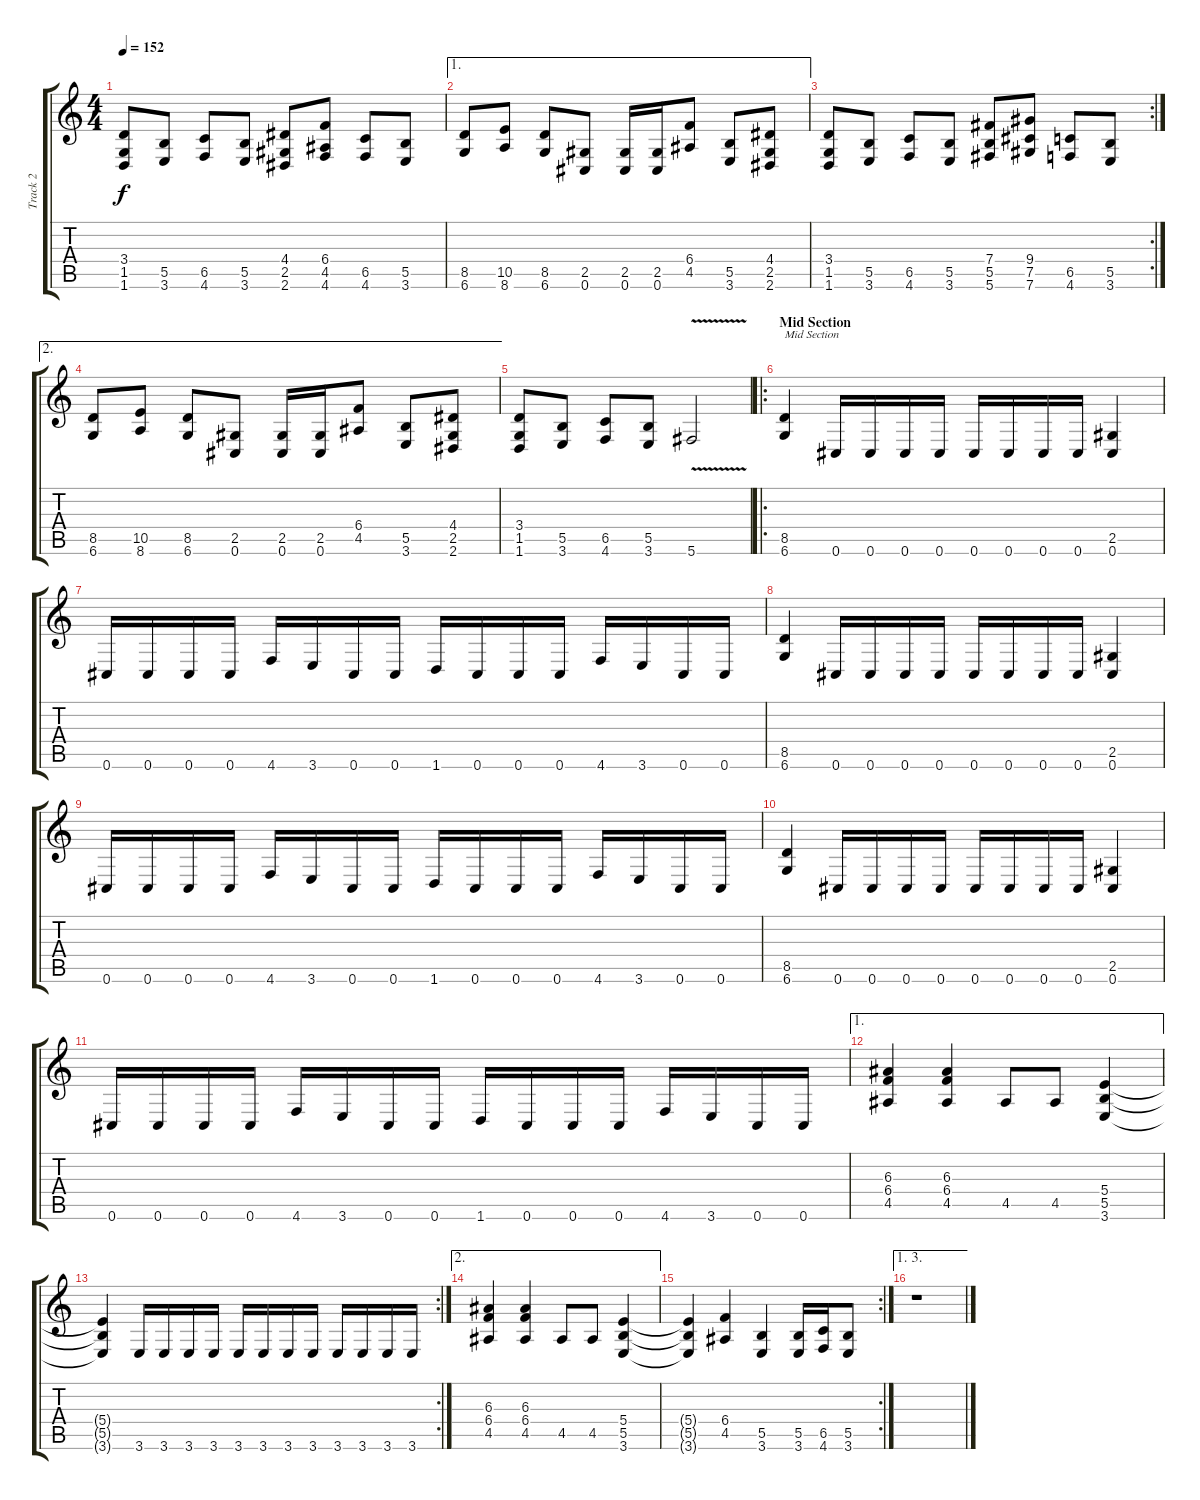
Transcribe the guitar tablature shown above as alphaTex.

\track ("Track 2" "Track 2") {instrument distortionguitar}
\staff {score tabs}
\tuning (Db4 Ab3 E3 B2 Gb2 Db2) {hide}
\ts (4 4)
\tempo 152
\clef g2
\ks c
(3.4 1.5 1.6).8{dy f} (5.5 3.6).8 (6.5 4.6).8 (5.5 3.6).8 (4.4 2.5 2.6).8 (6.4 4.5 4.6).8 (6.5 4.6).8 (5.5 3.6).8 |
\ae 1
(8.5 6.6).8 (10.5 8.6).8 (8.5 6.6).8 (2.5 0.6).8 (2.5 0.6).16 (2.5 0.6).16 (6.4 4.5).8 (5.5 3.6).8 (4.4 2.5 2.6).8 |
\rc 2
(3.4 1.5 1.6).8 (5.5 3.6).8 (6.5 4.6).8 (5.5 3.6).8 (7.4 5.5 5.6).8 (9.4 7.5 7.6).8 (6.5 4.6).8 (5.5 3.6).8 |
\ae 2
(8.5 6.6).8 (10.5 8.6).8 (8.5 6.6).8 (2.5 0.6).8 (2.5 0.6).16 (2.5 0.6).16 (6.4 4.5).8 (5.5 3.6).8 (4.4 2.5 2.6).8 |
(3.4 1.5 1.6).8 (5.5 3.6).8 (6.5 4.6).8 (5.5 3.6).8 5.6{v}.2 |
\ro
\section ("" "Mid Section")
(8.5 6.6).4{txt "Mid Section"} 0.6.16 0.6.16 0.6.16 0.6.16 0.6.16 0.6.16 0.6.16 0.6.16 (2.5 0.6).4 |
0.6.16 0.6.16 0.6.16 0.6.16 4.6.16 3.6.16 0.6.16 0.6.16 1.6.16 0.6.16 0.6.16 0.6.16 4.6.16 3.6.16 0.6.16 0.6.16 |
(8.5 6.6).4 0.6.16 0.6.16 0.6.16 0.6.16 0.6.16 0.6.16 0.6.16 0.6.16 (2.5 0.6).4 |
0.6.16 0.6.16 0.6.16 0.6.16 4.6.16 3.6.16 0.6.16 0.6.16 1.6.16 0.6.16 0.6.16 0.6.16 4.6.16 3.6.16 0.6.16 0.6.16 |
(8.5 6.6).4 0.6.16 0.6.16 0.6.16 0.6.16 0.6.16 0.6.16 0.6.16 0.6.16 (2.5 0.6).4 |
0.6.16 0.6.16 0.6.16 0.6.16 4.6.16 3.6.16 0.6.16 0.6.16 1.6.16 0.6.16 0.6.16 0.6.16 4.6.16 3.6.16 0.6.16 0.6.16 |
\ae 1
(6.3 6.4 4.5).4 (6.3 6.4 4.5).4 4.5.8 4.5.8 (5.4 5.5 3.6).4 |
\rc 2
(5.4{t} 5.5{t} 3.6{t}).4 3.6.16 3.6.16 3.6.16 3.6.16 3.6.16 3.6.16 3.6.16 3.6.16 3.6.16 3.6.16 3.6.16 3.6.16 |
\ae 2
(6.3 6.4 4.5).4 (6.3 6.4 4.5).4 4.5.8 4.5.8 (5.4 5.5 3.6).4 |
\rc 2
(5.4{t} 5.5{t} 3.6{t}).4 (6.4 4.5).4 (5.5 3.6).4 (5.5 3.6).16 (6.5 4.6).16 (5.5 3.6).8 |
\ae (1 3)
r.1
